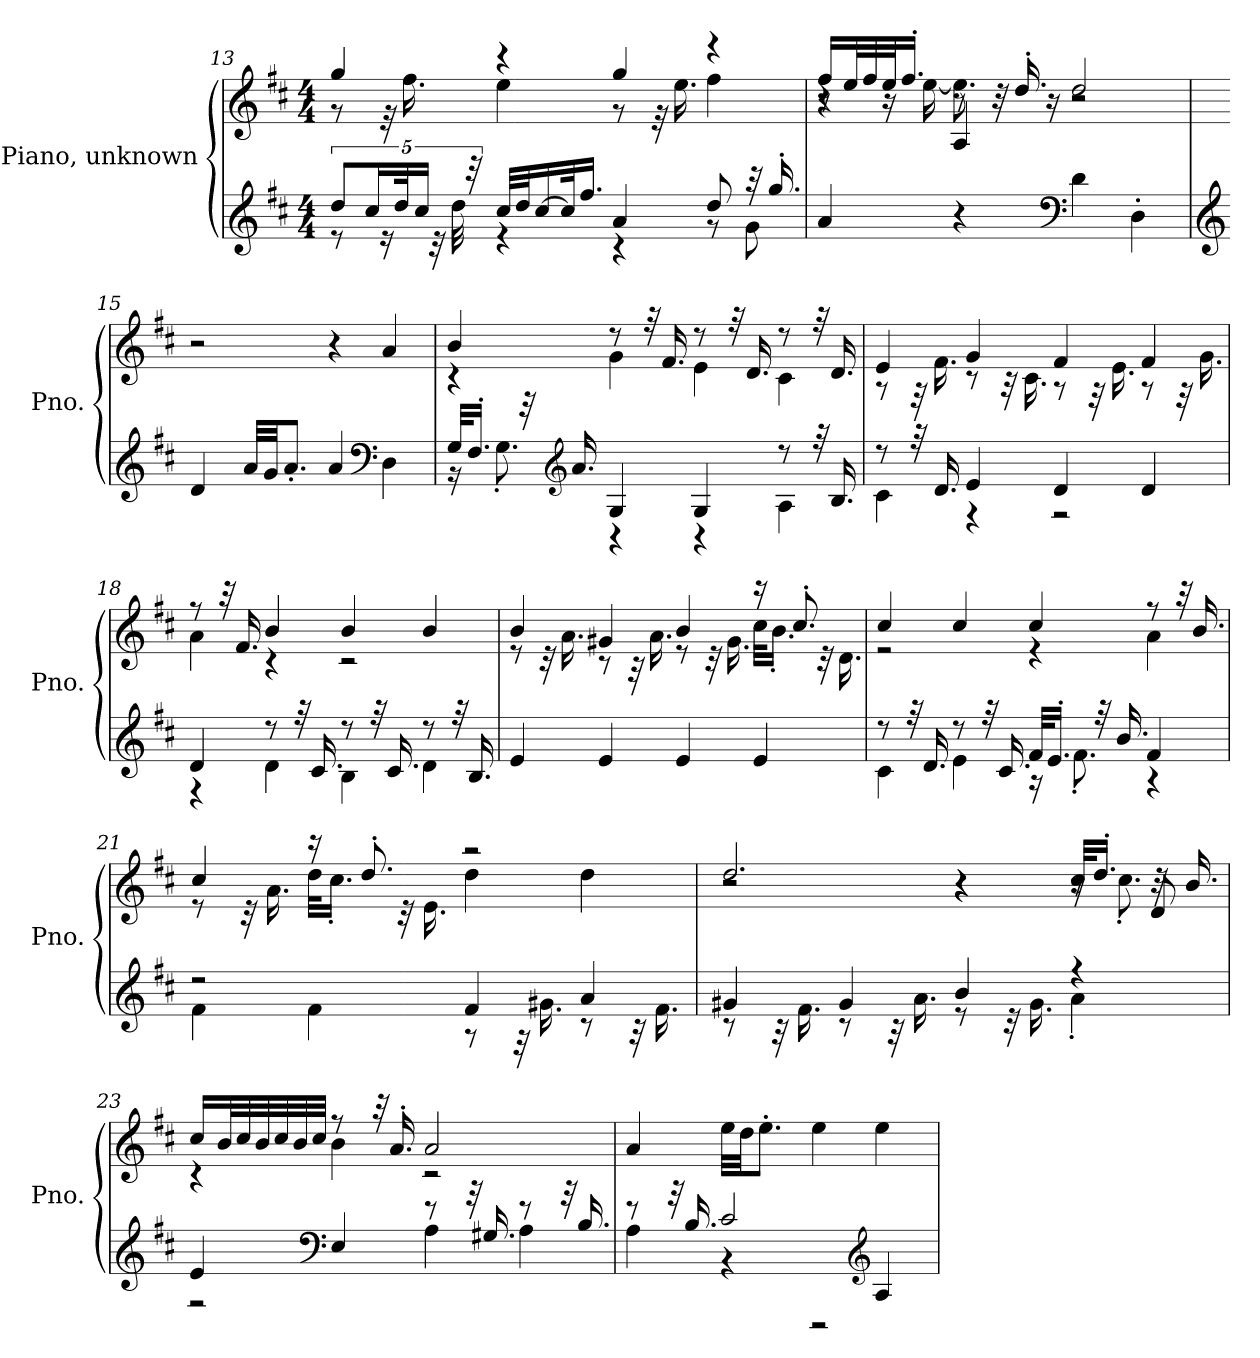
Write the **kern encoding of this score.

**kern	**kern
*part1	*part1
*staff2	*staff1
*I"Piano, unknown	*
*I'Pno.	*
*clefG2	*clefG2
*k[f#c#]	*k[f#c#]
*M4/4	*M4/4
=13	=13
*^	*^
10dd/L	8r	4gg/	8r
20cc#/L	.	.	.
.	16r	.	32r
40dd/K	.	.	.
.	.	.	16.ff#\
20cc#/JJ	.	.	.
.	32r	.	.
.	32dd\	.	.
40r	.	.	.
32cc#/LLL	4r	4r	4ee\
32dd/J	.	.	.
[16cc#/	.	.	.
32cc#/K]	.	.	.
16.ff#/JJ	.	.	.
4a/	4r	4gg/	8r
.	.	.	32r
.	.	.	16.ee\
8dd/	8r	4r	4ff#\
32r	8g\	.	.
16.gg'/	.	.	.
*v	*v	*	*
!!LO:PB:g=z
=14	=14	=14
*	*	*^
4a/	16ff#/LL	8r	4r
.	32ee/L	.	.
.	32ff#/	.	.
.	32ee/J	16r	.
.	16.ff#'/JJ	.	.
.	.	[16ee\	.
4r	8r	8.ee\]	4A/
.	32r	.	.
.	16.dd'/	.	.
.	.	16r	.
*clefF4	*	*	*
4d\	2dd/	2r	2r
4D'\	.	.	.
*	*v	*v	*v
=15	=15
*clefG2	*
4d/	2r
32a/LLL	.
32g/JJ	.
8.a'/J	.
4a/	4r
*clefF4	*
4D\	4a/
!!LO:LB:g=z
=16	=16
*^	*^
32G/KLL	16r	4b/	4r
16.F#'/JJ	.	.	.
.	8.G'\	.	.
32r	.	.	.
*clefG2	*	*	*
16.a/	.	.	.
4G/	4r	8r	4g\
.	.	32r	.
.	.	16.f#/	.
4G/	4r	8r	4e\
.	.	32r	.
.	.	16.d/	.
8r	4A\	8r	4c#\
32r	.	32r	.
16.B/	.	16.d/	.
=17	=17	=17	=17
8r	4c#\	4e/	8r
32r	.	.	32r
16.d/	.	.	16.f#\
4e/	4r	4g/	8r
.	.	.	32r
.	.	.	16.c#\
4d/	2r	4f#/	8r
.	.	.	32r
.	.	.	16.e\
4d/	.	4f#/	8r
.	.	.	32r
.	.	.	16.g\
!!LO:LB:g=z	!!
=18	=18	=18	=18
4d/	4r	8r	4a\
.	.	32r	.
.	.	16.f#/	.
8r	4d\	4b/	4r
32r	.	.	.
16.c#/	.	.	.
8r	4B\	4b/	2r
32r	.	.	.
16.c#/	.	.	.
8r	4d\	4b/	.
32r	.	.	.
16.B/	.	.	.
*v	*v	*	*
=19	=19	=19
4e/	4b/	8r
.	.	32r
.	.	16.a\
4e/	4g#X/	8r
.	.	32r
.	.	16.a\
4e/	4b/	8r
.	.	32r
.	.	16.g#\
4e/	16r	32cc#\KLL
.	.	16.b'\JJ
.	8.cc#'/	.
.	.	32r
.	.	16.d\
!!LO:LB:g=z	!!
=20	=20	=20
*^	*	*
8r	4c#\	4cc#/	2r
32r	.	.	.
16.d/	.	.	.
8r	4e\	4cc#/	.
32r	.	.	.
16.c#/	.	.	.
32f#/KLL	16r	4cc#/	4r
16.e'/JJ	.	.	.
.	8.f#'\	.	.
32r	.	.	.
16.b/	.	.	.
4f#/	4r	8r	4a\
.	.	32r	.
.	.	16.b/	.
=21	=21	=21	=21
2r	4f#\	4cc#/	8r
.	.	.	32r
.	.	.	16.a\
.	4f#\	16r	32dd\KLL
.	.	.	16.cc#'\JJ
.	.	8.dd'/	.
.	.	.	32r
.	.	.	16.e\
4f#/	8r	2r	4dd\
.	32r	.	.
.	16.g#X\	.	.
4a/	8r	.	4dd\
.	32r	.	.
.	16.f#\	.	.
!!LO:LB:g=z
=22	=22	=22	=22
*	*	*	*^
4g#X/	8r	2.dd/	2r	2r
.	32r	.	.	.
.	16.f#\	.	.	.
4g#/	8r	.	.	.
.	32r	.	.	.
.	16.a\	.	.	.
4b/	8r	.	4r	4r
.	32r	.	.	.
.	16.g#\	.	.	.
4r	4a'\	32cc#/KLL	16r	8r
.	.	16.dd'/JJ	.	.
.	.	.	8.cc#'\	.
.	.	32r	.	8d/
.	.	16.b/	.	.
*	*	*	*v	*v
=23	=23	=23	=23
4e/	2r	16cc#/LL	4r
.	.	32b/L	.
.	.	32cc#/	.
.	.	32b/	.
.	.	32cc#/	.
.	.	32b/	.
.	.	32cc#/JJJ	.
*clefF4	*	*	*
4E/	.	8r	4b\
.	.	32r	.
.	.	16.a'/	.
8r	4A\	2a/	2r
32r	.	.	.
16.G#X/	.	.	.
8r	4A\	.	.
32r	.	.	.
16.B/	.	.	.
*	*	*v	*v
!!LO:LB:g=z
=24	=24	=24
8r	4A\	4a/
32r	.	.
16.B/	.	.
2c#/	4r	32ee\LLL
.	.	32dd\JJ
.	.	8.ee'\J
.	2r	4ee\
*clefG2	*	*
4A/	.	4ee\
*v	*v	*
=	=
*-	*-
